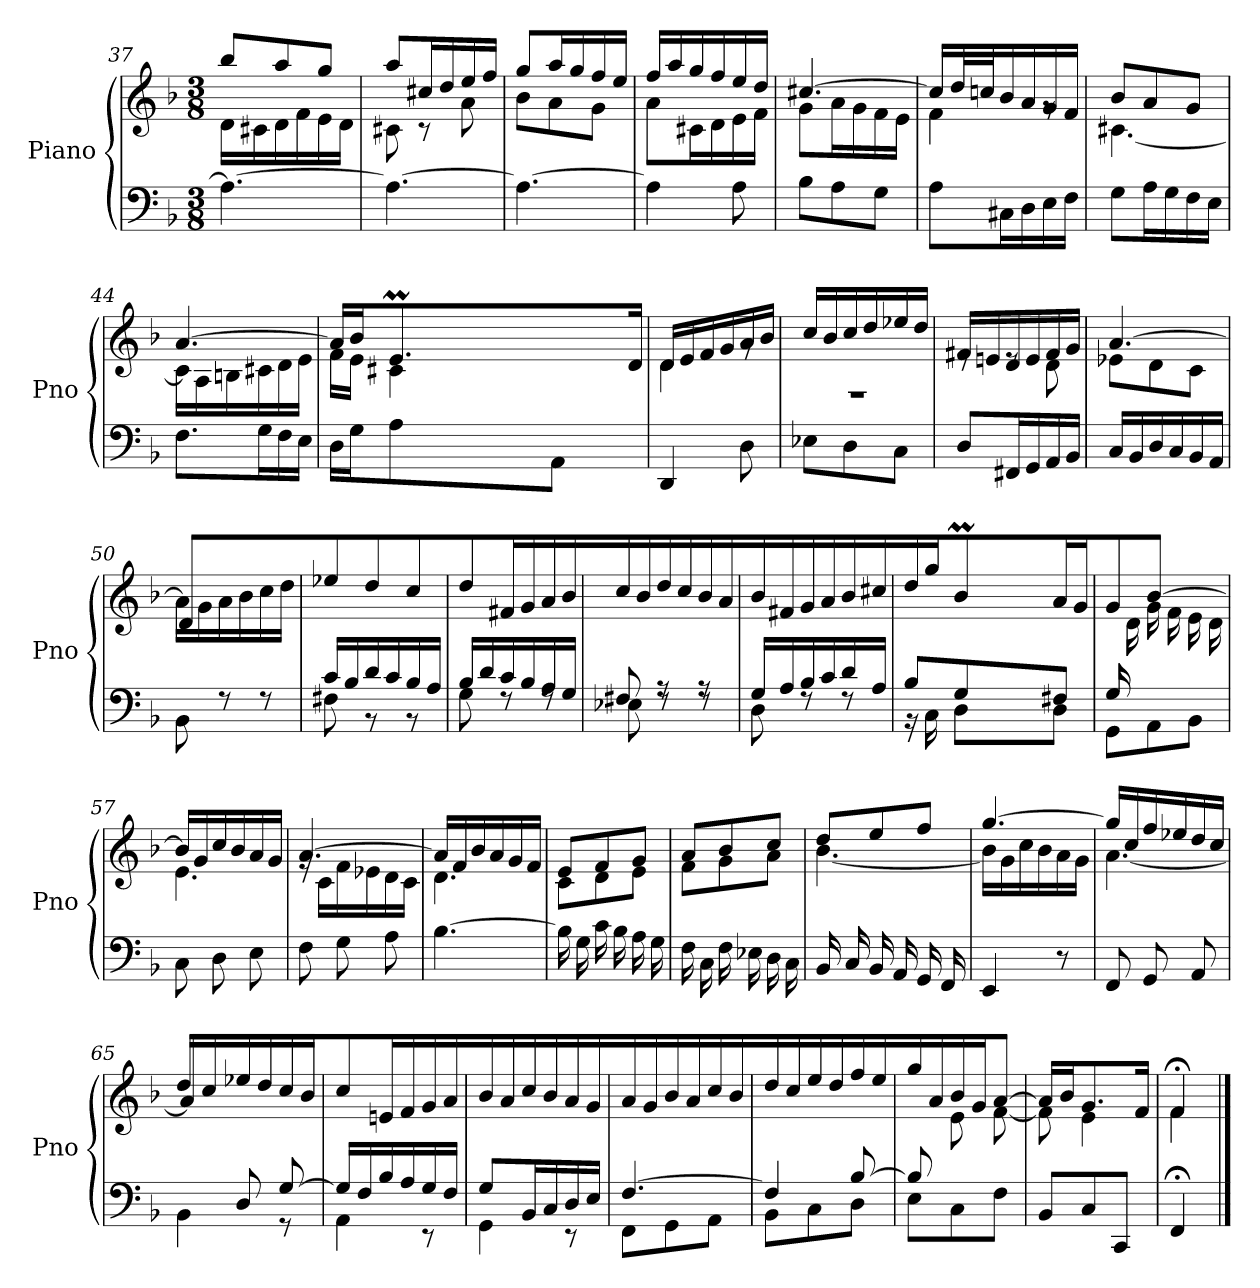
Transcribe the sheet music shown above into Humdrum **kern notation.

**kern	**kern
*part1	*part1
*staff2	*staff1
*I"Piano	*
*I'Pno	*
*clefF4	*clefG2
*k[b-]	*k[b-]
*M3/8	*M3/8
=37	=37
*	*^
4.A\_	8bb-/L	16d\LL
.	.	16c#X\
.	8aa/	16d\
.	.	16f\
.	8gg/J	16e\
.	.	16d\JJ
!!LO:LB:g=z	!!
=38	=38	=38
4.A\_	8aa/L	8c#X\
.	16cc#X/L	8r
.	16dd/	.
.	16ee/	8a\
.	16ff/JJ	.
=39	=39	=39
4.A\_	8gg/L	8b-\L
.	16aa/L	8a\
.	16gg/	.
.	16ff/	8g\J
.	16ee/JJ	.
=40	=40	=40
4A\]	16ff/LL	8a\L
.	16aa/	.
.	16gg/	16c#X\L
.	16ff/	16d\
8A\	16ee/	16e\
.	16dd/JJ	16f\JJ
=41	=41	=41
8B-\L	[4.cc#X/	8g\L
8A\	.	16a\L
.	.	16g\
8G\J	.	16f\
.	.	16e\JJ
=42	=42	=42
8A\L	16cc#/LL]	4f\
.	32dd/L	.
.	32ccn/J	.
16C#X\L	16b-/	.
16D\	16a/	.
16E\	16g/	8rg
16F\JJ	16f/JJ	.
=43	=43	=43
8G\L	8b-/L	[4.c#X\
16A\L	8a/	.
16G\	.	.
16F\	8g/J	.
16E\JJ	.	.
!!LO:LB:g=z	!!
=44	=44	=44
8.F\L	[4.a/	16c#\LL]
.	.	16A\
.	.	16Bn\
16G\L	.	16c#X\
16F\	.	16d\
16E\JJ	.	16e\JJ
!!LO:PB:g=z
=45	=45	=45
*	*	*^
16D\LL	16a/LL]	16f\LL	8ryy
16G\J	16b-/J	16e\JJ	.
8A\	8.em/	4c#X\	64fyy
.	.	.	64eyy
.	.	.	64fyy
.	.	.	64eyy
.	.	.	64fyy
.	.	.	64eyy
.	.	.	64fyy
.	.	.	64eyy
8AA\J	.	.	64fyy
.	.	.	64eyy
.	.	.	64fyy
.	.	.	64eyy
.	16d/Jk	.	16ryy
*	*	*v	*v
=46	=46	=46
4DD/	16d/LL	4d\
.	16e/	.
.	16f/	.
.	16g/	.
8D\	16a/	8rg
.	16b-/JJ	.
=47	=47	=47
8E-X\L	4.rF	16cc/LL
.	.	16b-/
8D\	.	16cc/
.	.	16dd/
8C\J	.	16ee-X/
.	.	16dd/JJ
=48	=48	=48
8D/L	16f#X/LL	8re
.	16en/	.
16FF#X/L	16d/	8re
16GG/	16e/	.
16AA/	16f#/	8d\
16BB-/JJ	16g/JJ	.
=49	=49	=49
16C/LL	[4.a/	8e-X\L
16BB-/	.	.
16D/	.	8d\
16C/	.	.
16BB-/	.	8c\J
16AA/JJ	.	.
=50	=50	=50
*^	*	*
8ryy	8BB-\	16a\LL]	8d\L
.	.	16g\	.
16F#X/L	8rF	16a\	4ryy
16G/	.	16b-\	.
16A/	8rF	16cc\	.
16B-/JJ	.	16dd\JJ	.
*	*	*v	*v
!!LO:LB:g=z
=51	=51	=51
16c/LL	8F#X\	8ee-X/L
16B-/	.	.
16d/	8r	8dd/
16c/	.	.
16B-/	8r	8cc/J
16A/JJ	.	.
!!LO:LB:g=z
=52	=52	=52
16B-/LL	8G\	8dd/L
16d/	.	.
16c/	8rF	16f#X/L
16B-/	.	16g/
16A/	8rF	16a/
16G/JJ	.	16b-/JJ
=53	=53	=53
8F#X/	8E-X\	16cc/LL
.	.	16b-/
8r	8rF	16dd/
.	.	16cc/
8r	8rF	16b-/
.	.	16a/JJ
=54	=54	=54
16G/LL	8D\	16b-/LL
16A/	.	16f#X/
16B-/	8rF	16g/
16c/	.	16a/
16d/	8rF	16b-/
16A/JJ	.	16cc#X/JJ
=55	=55	=55
*	*	*^
8B-/L	16r	16dd\LL	8ryy
.	16C\	16gg\J	.
8G/	8D\L	8b-M\	64ccyy
.	.	.	64b-yy
.	.	.	64ccyy
.	.	.	[64b-yy
.	.	.	16b-yy]
8F#X/J	8D\J	16a\L	8ryy
.	.	16g\JJ	.
=56	=56	=56	=56
16G/LL	8GG\L	8g/	16ryy
4ryy	.	.	16d\
.	8AA\	[4b-/	16g\
.	.	.	16f\
.	8BB-\J	.	16e\
16ryy	.	.	16d\JJ
*v	*v	*	*
=57	=57	=57
8C\L	16b-/LL]	4.e\
.	16g/	.
8D\	16cc/	.
.	16b-/	.
8E\J	16a/	.
.	16g/JJ	.
!!LO:LB:g=z	!!
=58	=58	=58
8F\L	[4.a/	16rg
.	.	16c\LL
8G\	.	16f\
.	.	16e-X\
8A\J	.	16d\
.	.	16c\JJ
!!LO:LB:g=z	!!
=59	=59	=59
[4.B-\	16a/LL]	4.d\
.	16f/	.
.	16b-/	.
.	16a/	.
.	16g/	.
.	16f/JJ	.
=60	=60	=60
16B-\LL]	8e/L	8c\L
16G\	.	.
16c\	8f/	8d\
16B-\	.	.
16A\	8g/J	8e\J
16G\JJ	.	.
=61	=61	=61
16F\LL	8a/L	8f\L
16C\	.	.
16F\	8b-/	8g\
16E-X\	.	.
16D\	8cc/J	8a\J
16C\JJ	.	.
=62	=62	=62
16BB-/LL	8dd/L	[4.b-\
16C/	.	.
16BB-/	8ee/	.
16AA/	.	.
16GG/	8ff/J	.
16FF/JJ	.	.
=63	=63	=63
4EE/	[4.gg/	16b-\LL]
.	.	16g\
.	.	16cc\
.	.	16b-\
8r	.	16a\
.	.	16g\JJ
=64	=64	=64
8FF/L	16gg/LL]	[4.a\
.	16cc/	.
8GG/	16ff/	.
.	16ee-X/	.
8AA/J	16dd/	.
.	16cc/JJ	.
=65	=65	=65
*^	*	*
8ryy	4BB-\	16dd/LL	8a\L]
.	.	16cc/	.
8D/	.	16ee-X/	4ryy
.	.	16dd/	.
[8G/J	8r	16cc/	.
.	.	16b-/JJ	.
*	*	*v	*v
!!LO:LB:g=z
=66	=66	=66
16G/LL]	4AA\	8cc/L
16F/	.	.
16B-/	.	16en/L
16A/	.	16f/
16G/	8r	16g/
16F/JJ	.	16a/JJ
=67	=67	=67
8G/L	4GG\	16b-/LL
.	.	16a/
16BB-/L	.	16cc/
16C/	.	16b-/
16D/	8r	16a/
16E/JJ	.	16g/JJ
=68	=68	=68
[4.F/	8FF\L	16a/LL
.	.	16g/
.	8GG\	16b-/
.	.	16a/
.	8AA\J	16cc/
.	.	16b-/JJ
=69	=69	=69
4F/]	8BB-\L	16dd/LL
.	.	16cc/
.	8C\	16ee/
.	.	16dd/
[8B-/	8D\J	16ff/
.	.	16ee/JJ
=70	=70	=70
*	*	*^
8B-/L]	8E\L	16gg/LL	8ryy
.	.	16a/	.
4ryy	8C\	16b-/	8e\
.	.	16g/J	.
.	8F\J	[8a/J	[8f\J
*v	*v	*	*
=71	=71	=71
8BB-/L	16a/LL]	8f\]
.	16b-/J	.
8C/	8.g/	4e\
8CC/J	.	.
.	16f/Jk	.
=72	=72	=72
4FF;/	4f;</	4f\
*	*v	*v
==	==
*-	*-
